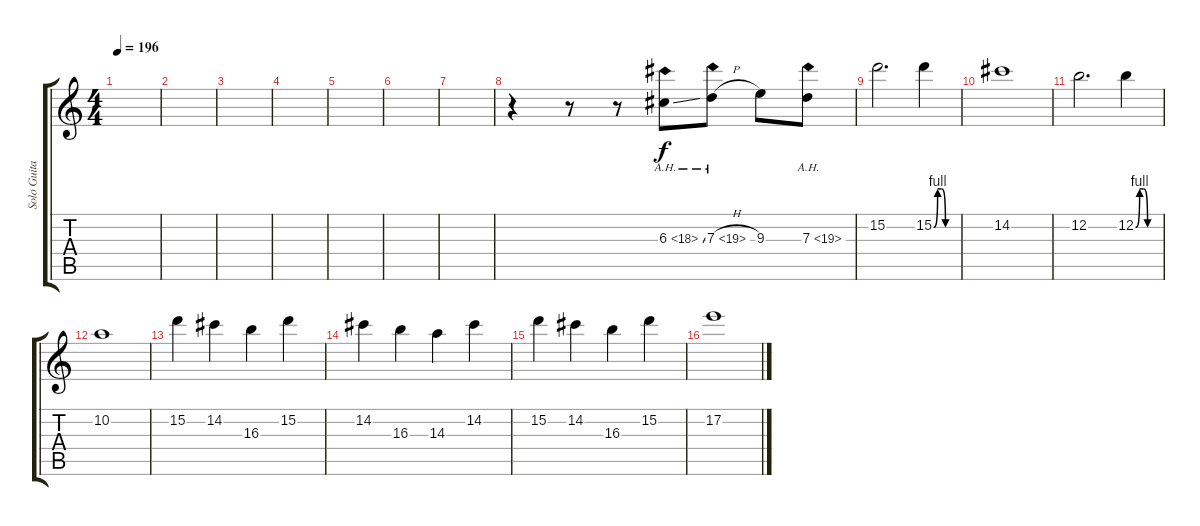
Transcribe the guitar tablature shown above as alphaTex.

\track ("Solo Guitar(L)" "Solo Guita") {instrument distortionguitar}
\staff {score tabs}
\tuning (E4 B3 G3 D3 A2 E2) {hide}
\ts (4 4)
\tempo 196
\clef g2
\ks c
|
|
|
|
|
|
|
r.4 r.8 r.8 6.3{ah 12 ss}.8 7.3{ah 12 h}.8 9.3.8 7.3{ah 12}.8 |
15.2.2{d} 15.2{be (custom 0 0 10 4 20 4 30 0 60 0)}.4 |
14.2.1 |
12.2.2{d} 12.2{be (custom 0 0 10 4 20 4 30 0 60 0)}.4 |
10.2.1 |
15.2.4 14.2.4 16.3.4 15.2.4 |
14.2.4 16.3.4 14.3.4 14.2.4 |
15.2.4 14.2.4 16.3.4 15.2.4 |
17.2.1
